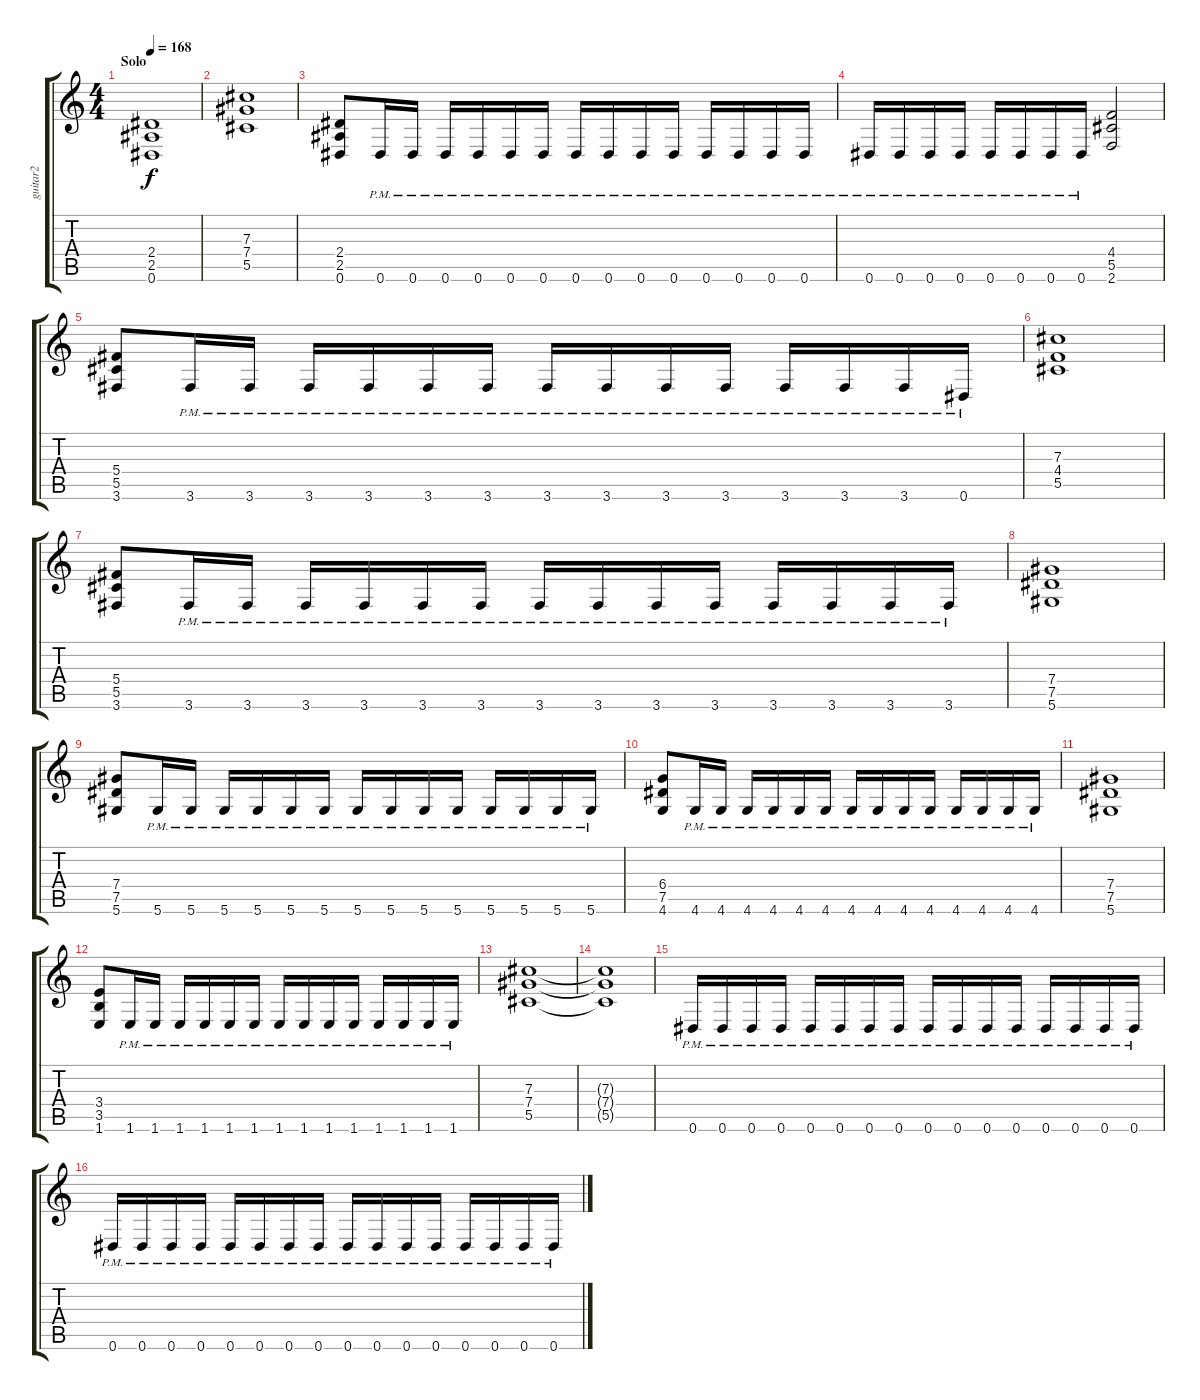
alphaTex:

\track ("guitar2" "guitar2") {instrument distortionguitar}
\staff {score tabs}
\tuning (Eb4 Bb3 Gb3 Db3 Ab2 Eb2) {hide}
\ts (4 4)
\section ("" "Solo")
\tempo 168
\clef g2
\ks c
(2.4 2.5 0.6).1{dy f} |
(7.3 7.4 5.5).1 |
(2.4 2.5 0.6).8 0.6{pm}.16 0.6{pm}.16 0.6{pm}.16 0.6{pm}.16 0.6{pm}.16 0.6{pm}.16 0.6{pm}.16 0.6{pm}.16 0.6{pm}.16 0.6{pm}.16 0.6{pm}.16 0.6{pm}.16 0.6{pm}.16 0.6{pm}.16 |
0.6{pm}.16 0.6{pm}.16 0.6{pm}.16 0.6{pm}.16 0.6{pm}.16 0.6{pm}.16 0.6{pm}.16 0.6{pm}.16 (4.4 5.5 2.6).2 |
(5.4 5.5 3.6).8 3.6{pm}.16 3.6{pm}.16 3.6{pm}.16 3.6{pm}.16 3.6{pm}.16 3.6{pm}.16 3.6{pm}.16 3.6{pm}.16 3.6{pm}.16 3.6{pm}.16 3.6{pm}.16 3.6{pm}.16 3.6{pm}.16 0.6{pm}.16 |
(7.3 4.4 5.5).1 |
(5.4 5.5 3.6).8 3.6{pm}.16 3.6{pm}.16 3.6{pm}.16 3.6{pm}.16 3.6{pm}.16 3.6{pm}.16 3.6{pm}.16 3.6{pm}.16 3.6{pm}.16 3.6{pm}.16 3.6{pm}.16 3.6{pm}.16 3.6{pm}.16 3.6{pm}.16 |
(7.4 7.5 5.6).1 |
(7.4 7.5 5.6).8 5.6{pm}.16 5.6{pm}.16 5.6{pm}.16 5.6{pm}.16 5.6{pm}.16 5.6{pm}.16 5.6{pm}.16 5.6{pm}.16 5.6{pm}.16 5.6{pm}.16 5.6{pm}.16 5.6{pm}.16 5.6{pm}.16 5.6{pm}.16 |
(6.4 7.5 4.6).8 4.6{pm}.16 4.6{pm}.16 4.6{pm}.16 4.6{pm}.16 4.6{pm}.16 4.6{pm}.16 4.6{pm}.16 4.6{pm}.16 4.6{pm}.16 4.6{pm}.16 4.6{pm}.16 4.6{pm}.16 4.6{pm}.16 4.6{pm}.16 |
(7.4 7.5 5.6).1 |
(3.4 3.5 1.6).8 1.6{pm}.16 1.6{pm}.16 1.6{pm}.16 1.6{pm}.16 1.6{pm}.16 1.6{pm}.16 1.6{pm}.16 1.6{pm}.16 1.6{pm}.16 1.6{pm}.16 1.6{pm}.16 1.6{pm}.16 1.6{pm}.16 1.6{pm}.16 |
(7.3 7.4 5.5).1{instrument distortionguitar} |
(7.3{t} 7.4{t} 5.5{t}).1 |
0.6{pm}.16 0.6{pm}.16 0.6{pm}.16 0.6{pm}.16 0.6{pm}.16 0.6{pm}.16 0.6{pm}.16 0.6{pm}.16 0.6{pm}.16 0.6{pm}.16 0.6{pm}.16 0.6{pm}.16 0.6{pm}.16 0.6{pm}.16 0.6{pm}.16 0.6{pm}.16 |
0.6{pm}.16 0.6{pm}.16 0.6{pm}.16 0.6{pm}.16 0.6{pm}.16 0.6{pm}.16 0.6{pm}.16 0.6{pm}.16 0.6{pm}.16 0.6{pm}.16 0.6{pm}.16 0.6{pm}.16 0.6{pm}.16 0.6{pm}.16 0.6{pm}.16 0.6{pm}.16
